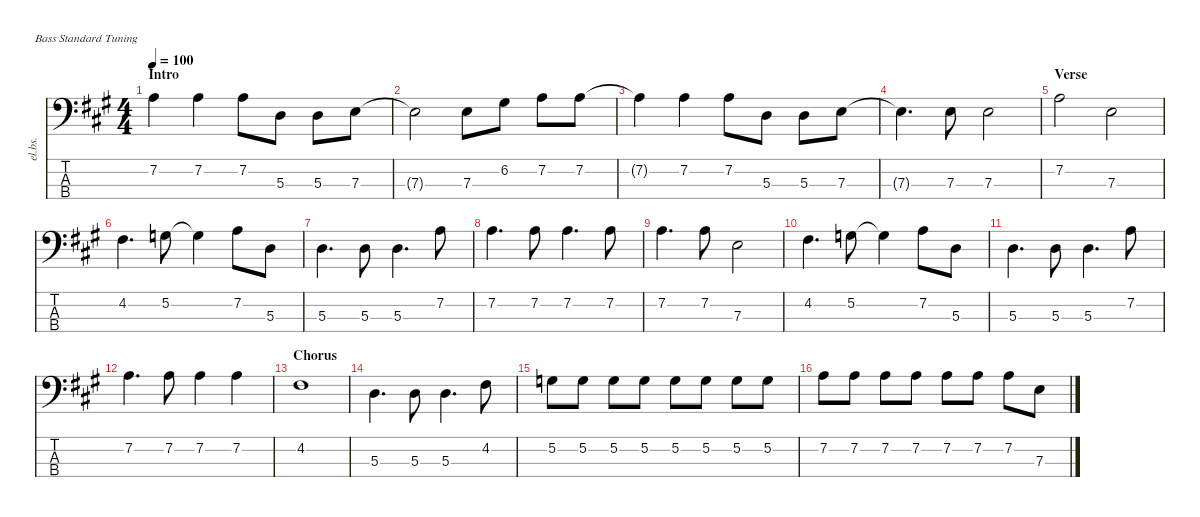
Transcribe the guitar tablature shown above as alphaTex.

\defaultSystemsLayout 4
\hideDynamics
\bracketExtendMode nobrackets
\track ("Bass" "el.bs.") {instrument electricbasspick}
\staff {score tabs}
\tuning (G2 D2 A1 E1)
\ts (4 4)
\section ("" "Intro")
\tempo 100
\clef f4
\ks a
7.2{acc forcenatural}.4{dy f instrument electricbasspick} 7.2{acc forcenatural}.4 7.2{acc forcenatural}.8 5.3{acc forcenatural}.8 5.3{acc forcenatural}.8 7.3{acc forcenatural}.8 |
7.3{t acc forcenatural}.2 7.3{acc forcenatural}.8 6.2{acc #}.8 7.2{acc forcenatural}.8 7.2{acc forcenatural}.8 |
7.2{t acc forcenatural}.4 7.2{acc forcenatural}.4 7.2{acc forcenatural}.8 5.3{acc forcenatural}.8 5.3{acc forcenatural}.8 7.3{acc forcenatural}.8 |
7.3{t acc forcenatural}.4{d} 7.3{acc forcenatural}.8 7.3{acc forcenatural}.2 |
\section ("" "Verse")
7.2{acc forcenatural}.2 7.3{acc forcenatural}.2 |
4.2{acc #}.4{d} 5.2{acc forcenatural}.8 5.2{t acc forcenatural}.4 7.2{acc forcenatural}.8 5.3{acc forcenatural}.8 |
5.3{acc forcenatural}.4{d} 5.3{acc forcenatural}.8 5.3{acc forcenatural}.4{d} 7.2{acc forcenatural}.8 |
7.2{acc forcenatural}.4{d} 7.2{acc forcenatural}.8 7.2{acc forcenatural}.4{d} 7.2{acc forcenatural}.8 |
7.2{acc forcenatural}.4{d} 7.2{acc forcenatural}.8 7.3{acc forcenatural}.2 |
4.2{acc #}.4{d} 5.2{acc forcenatural}.8 5.2{t acc forcenatural}.4 7.2{acc forcenatural}.8 5.3{acc forcenatural}.8 |
5.3{acc forcenatural}.4{d} 5.3{acc forcenatural}.8 5.3{acc forcenatural}.4{d} 7.2{acc forcenatural}.8 |
7.2{acc forcenatural}.4{d} 7.2{acc forcenatural}.8 7.2{acc forcenatural}.4 7.2{acc forcenatural}.4 |
\section ("" "Chorus")
4.2{acc #}.1 |
5.3{acc forcenatural}.4{d} 5.3{acc forcenatural}.8 5.3{acc forcenatural}.4{d} 4.2{acc #}.8 |
5.2{acc forcenatural}.8 5.2{acc forcenatural}.8 5.2{acc forcenatural}.8 5.2{acc forcenatural}.8 5.2{acc forcenatural}.8 5.2{acc forcenatural}.8 5.2{acc forcenatural}.8 5.2{acc forcenatural}.8 |
7.2{acc forcenatural}.8 7.2{acc forcenatural}.8 7.2{acc forcenatural}.8 7.2{acc forcenatural}.8 7.2{acc forcenatural}.8 7.2{acc forcenatural}.8 7.2{acc forcenatural}.8 7.3{acc forcenatural}.8
